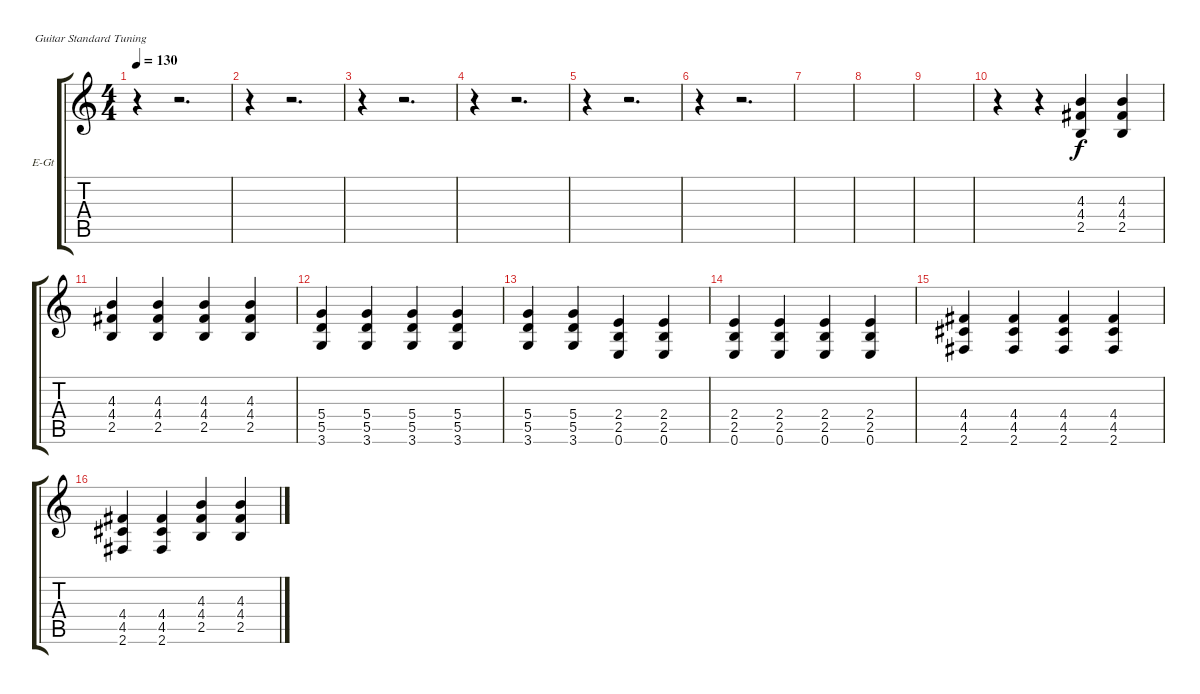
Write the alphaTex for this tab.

\bracketExtendMode groupsimilarinstruments
\firstSystemTrackNameOrientation horizontal
\otherSystemsTrackNameOrientation horizontal
\track ("Äîðîæêà 3" "E-Gt") {instrument distortionguitar}
\staff {score tabs}
\tuning (E4 B3 G3 D3 A2 E2)
\ts (4 4)
\tempo 130
\clef g2
\ks c
r.4{dy f} r.2{d} |
r.4 r.2{d} |
r.4 r.2{d} |
r.4 r.2{d} |
r.4 r.2{d} |
r.4 r.2{d} |
|
|
|
r.4 r.4 (4.3 4.4 2.5).4 (4.3 4.4 2.5).4 |
(4.3 4.4 2.5).4 (4.3 4.4 2.5).4 (4.3 4.4 2.5).4 (4.3 4.4 2.5).4 |
(5.4 5.5 3.6).4 (5.4 5.5 3.6).4 (5.4 5.5 3.6).4 (5.4 5.5 3.6).4 |
(5.4 5.5 3.6).4 (5.4 5.5 3.6).4 (2.4 2.5 0.6).4 (2.4 2.5 0.6).4 |
(2.4 2.5 0.6).4 (2.4 2.5 0.6).4 (2.4 2.5 0.6).4 (2.4 2.5 0.6).4 |
(4.4 4.5 2.6).4 (4.4 4.5 2.6).4 (4.4 4.5 2.6).4 (4.4 4.5 2.6).4 |
(4.4 4.5 2.6).4 (4.4 4.5 2.6).4 (4.3 4.4 2.5).4 (4.3 4.4 2.5).4
